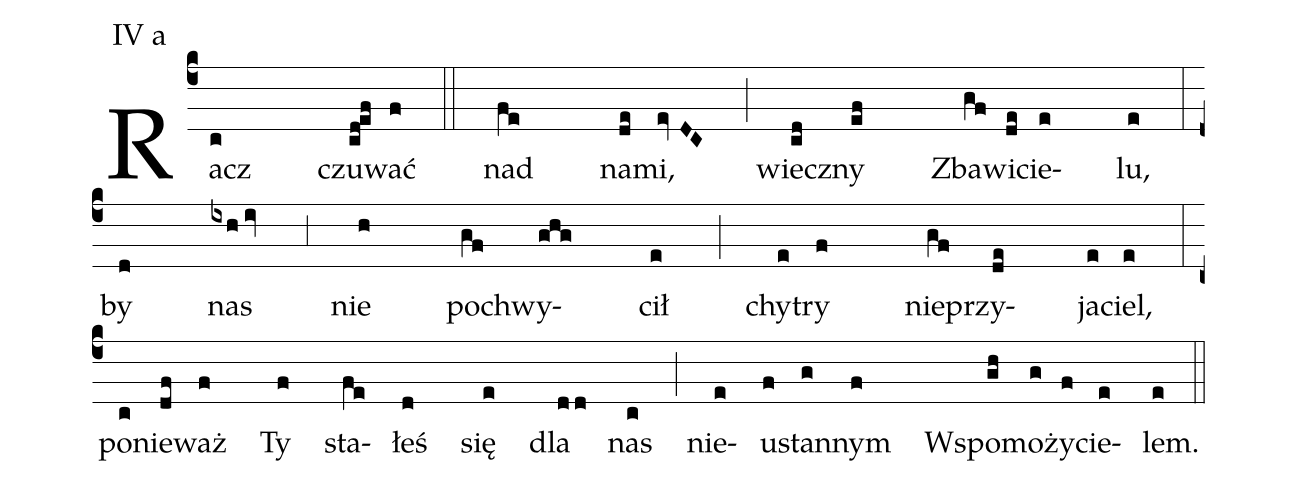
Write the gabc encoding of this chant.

annotation: IV a;
%%
(c4)Racz(c) czu(cd!ef)wać(f) (::)

nad(fe) na(de)mi,(evDC) (;) wiecz(cd)ny(ef) Zba(gf)wi(de)cie(e)lu,(e) (:) (z)
by(d) nas(ixhiv) (,3) nie(h) po(gf)chwy(ghg)cił(e) (;) chy(e)try(f) nie(gf)przy(de)ja(e)ciel,(e) (:) (z)
po(c)nie(df)waż(f) Ty(f) sta(fe)łeś(d) się(e) dla(dd) nas(c) (;)
nie(e)u(f)stan(g)nym(f) Wspo(gh)mo(g)ży(f)cie(e)lem.(e) (::) (z)
